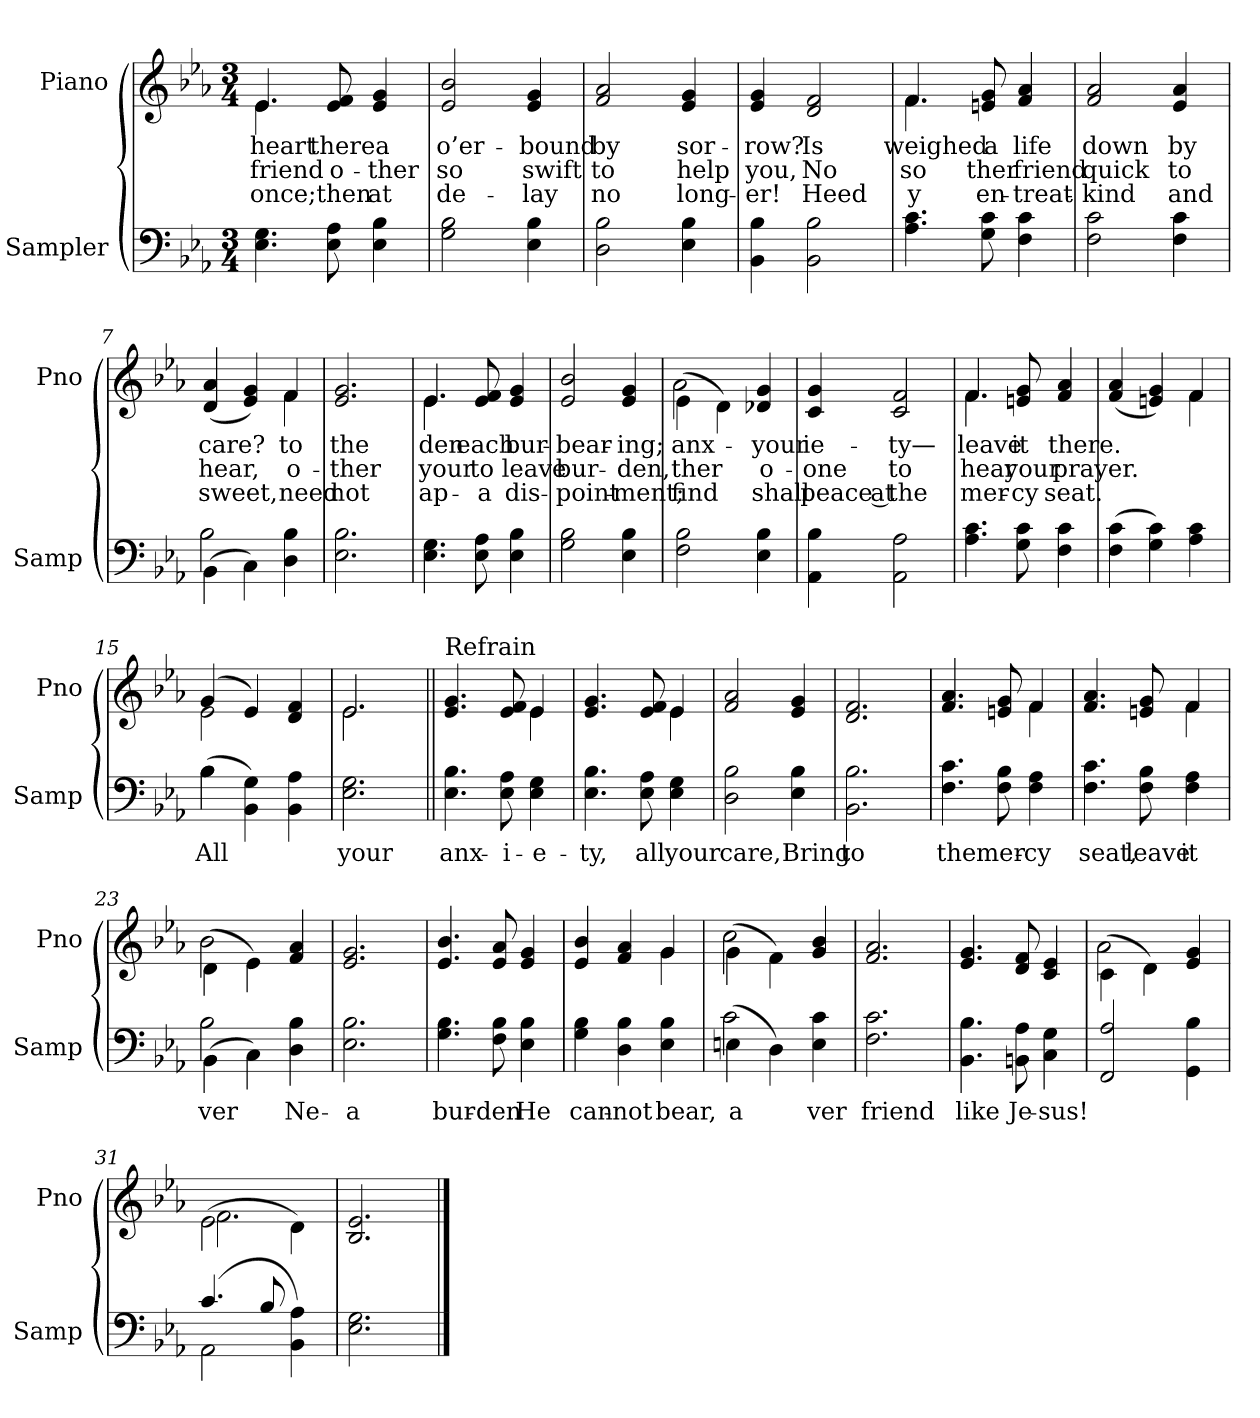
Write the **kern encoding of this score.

**kern	**text	**kern	**text	**text	**text
*part2	*part2	*part1	*part1	*part1	*part1
*staff2	*staff2	*staff1	*staff1	*staff1	*staff1
*I"Sampler	*	*I"Piano	*	*	*
*I'Samp	*	*I'Pno	*	*	*
*clefF4	*	*clefG2	*	*	*
*k[b-e-a-]	*	*k[b-e-a-]	*	*	*
*E-:	*	*E-:	*	*	*
*M3/4	*	*M3/4	*	*	*
=1	=1	=1	=1	=1	=1
*	*	*^	*	*	*
4.E- 4.G	.	4.e-/	4.e-	heart	friend	once;
8E- 8A-	.	8e- 8f	4.ryy	there	o-	then
4E- 4B-	.	4e- 4g	.	a	-ther	at
*	*	*v	*v	*	*	*
=2	=2	=2	=2	=2	=2
2G 2B-	.	2e- 2b-	o’er-	so	de-
4E- 4B-	.	4e- 4g	-bound	swift	-lay
=3	=3	=3	=3	=3	=3
2D 2B-	.	2f 2a-	by	to	no
4E- 4B-	.	4e- 4g	sor-	help	long-
=4	=4	=4	=4	=4	=4
4BB- 4B-	.	4e- 4g	-row?	you,	-er!
2BB- 2B-	.	2d 2f	Is	No	Heed
=5	=5	=5	=5	=5	=5
*	*	*^	*	*	*
4.A- 4.c	.	4.f/	4.f	weighed	so	-y
8G 8c	.	8en 8g	4.ryy	a	-ther	en-
4F 4c	.	4f 4a-	.	life	friend	-treat-
*	*	*v	*v	*	*	*
=6	=6	=6	=6	=6	=6
2F 2c	.	2f 2a-	down	quick	kind
4F 4c	.	4e- 4a-	by	to	and
=7	=7	=7	=7	=7	=7
*^	*	*^	*	*	*
(4BB-\	2B-	.	(4d 4a-	2ryy	care?	hear,	sweet,
4C\)	.	.	4e- 4g)	.	.	.	.
4D 4B-	4ryy	.	4f/	4f	to	o-	need
*v	*v	*	*	*	*	*	*
*	*	*v	*v	*	*	*
=8	=8	=8	=8	=8	=8
2.E- 2.B-	.	2.e- 2.g	the	-ther	not
=9	=9	=9	=9	=9	=9
*	*	*^	*	*	*
4.E- 4.G	.	4.e-/	4.e-	-den	your	-ap-
8E- 8A-	.	8e- 8f	4.ryy	each	to	a
4E- 4B-	.	4e- 4g	.	bur-	leave	dis-
*	*	*v	*v	*	*	*
=10	=10	=10	=10	=10	=10
2G 2B-	.	2e- 2b-	bear-	bur-	-point-
4E- 4B-	.	4e- 4g	-ing;	-den,	-ment;
=11	=11	=11	=11	=11	=11
*	*	*^	*	*	*
2F 2B-	.	(4e-\	2a-	anx-	-ther	find
.	.	4d\)	.	.	.	.
4E- 4B-	.	4d-X 4g	4ryy	your	o-	shall
*	*	*v	*v	*	*	*
=12	=12	=12	=12	=12	=12
4AA- 4B-	.	4c 4g	-ie-	one	peace at
2AA- 2A-	.	2c 2f	-ty—	to	the
=13	=13	=13	=13	=13	=13
*	*	*^	*	*	*
4.A- 4.c	.	4.f/	4.f	leave	hear	mer-
8G 8c	.	8en 8g	4.ryy	it	your	-cy
4F 4c	.	4f 4a-	.	there.	prayer.	seat.
=14	=14	=14	=14	=14	=14	=14
(4F 4c	.	(4f 4a-	2ryy	.	.	.
4G 4c)	.	4en 4g)	.	.	.	.
4A- 4c	.	4f/	4f	.	.	.
=15	=15	=15	=15	=15	=15	=15
*^	*	*	*	*	*	*
(4B-\	4B-	All	(4g/	2e-	.	.	.
4BB- 4G)	2ryy	.	4e-/)	.	.	.	.
4BB- 4A-	.	.	4d 4f	4ryy	.	.	.
*v	*v	*	*	*	*	*	*
=16	=16	=16	=16	=16	=16	=16
2.E- 2.G	your	2.e-/	2.e-	.	.	.
=17||	=17||	=17||	=17||	=17||	=17||	=17||
!	!	!LO:TX:t=Refrain	!	!	!	!
4.E- 4.B-	anx-	4.e- 4.g	2ryy	.	.	.
8E- 8A-	-i-	8e- 8f	.	.	.	.
4E- 4G	-e-	4e-/	4e-	.	.	.
=18	=18	=18	=18	=18	=18	=18
4.E- 4.B-	-ty,	4.e- 4.g	2ryy	.	.	.
8E- 8A-	all	8e- 8f	.	.	.	.
4E- 4G	your	4e-/	4e-	.	.	.
*	*	*v	*v	*	*	*
=19	=19	=19	=19	=19	=19
2D 2B-	care,	2f 2a-	.	.	.
4E- 4B-	Bring	4e- 4g	.	.	.
=20	=20	=20	=20	=20	=20
2.BB- 2.B-	to	2.d 2.f	.	.	.
=21	=21	=21	=21	=21	=21
*	*	*^	*	*	*
4.F 4.c	the	4.f 4.a-	2ryy	.	.	.
8F 8B-	mer-	8en 8g	.	.	.	.
4F 4A-	-cy	4f/	4f	.	.	.
=22	=22	=22	=22	=22	=22	=22
4.F 4.c	seat,	4.f 4.a-	2ryy	.	.	.
8F 8B-	leave	8en 8g	.	.	.	.
4F 4A-	it	4f/	4f	.	.	.
=23	=23	=23	=23	=23	=23	=23
*^	*	*	*	*	*	*
(4BB-\	2B-	-ver	(4d\	2b-	.	.	.
4C\)	.	.	4e-\)	.	.	.	.
4D 4B-	4ryy	Ne-	4f 4a-	4ryy	.	.	.
*v	*v	*	*	*	*	*	*
*	*	*v	*v	*	*	*
=24	=24	=24	=24	=24	=24
2.E- 2.B-	a	2.e- 2.g	.	.	.
=25	=25	=25	=25	=25	=25
4.G 4.B-	bur-	4.e- 4.b-	.	.	.
8F 8B-	-den	8e- 8a-	.	.	.
4E- 4B-	He	4e- 4g	.	.	.
=26	=26	=26	=26	=26	=26
*	*	*^	*	*	*
4G 4B-	can-	4e- 4b-	2ryy	.	.	.
4D 4B-	-not	4f 4a-	.	.	.	.
4E- 4B-	bear,	4g/	4g	.	.	.
=27	=27	=27	=27	=27	=27	=27
*^	*	*	*	*	*	*
(4En\	2c	a	(4g\	2cc	.	.	.
4D\)	.	.	4f\)	.	.	.	.
4E 4c	4ryy	-ver	4g 4b-	4ryy	.	.	.
*v	*v	*	*	*	*	*	*
*	*	*v	*v	*	*	*
=28	=28	=28	=28	=28	=28
2.F 2.c	friend	2.f 2.a-	.	.	.
=29	=29	=29	=29	=29	=29
4.BB- 4.B-	like	4.e- 4.g	.	.	.
8BBn 8A-	Je-	8d 8f	.	.	.
4C 4G	-sus!	4c 4e-	.	.	.
=30	=30	=30	=30	=30	=30
*	*	*^	*	*	*
2FF 2A-	.	(4c\	2a-	.	.	.
.	.	4d\)	.	.	.	.
4GG 4B-	.	4e- 4g	4ryy	.	.	.
=31	=31	=31	=31	=31	=31	=31
*^	*	*	*	*	*	*
(4.c/	2AA-	.	(2e-\	2.f	.	.	.
8B-/	.	.	.	.	.	.	.
4BB- 4A-)	4ryy	.	4d\)	.	.	.	.
*v	*v	*	*	*	*	*	*
*	*	*v	*v	*	*	*
=32	=32	=32	=32	=32	=32
2.E- 2.G	.	2.B- 2.e-	.	.	.
==	==	==	==	==	==
*-	*-	*-	*-	*-	*-
